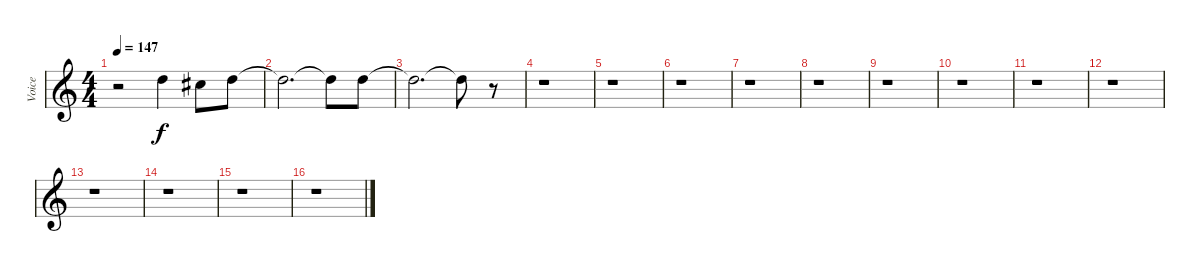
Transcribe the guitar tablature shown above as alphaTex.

\track ("Voice" "Voice") {instrument whistle}
\staff {score}
\tuning (E4 B3 G3 D3 A2 E2) {hide}
\ts (4 4)
\tempo 147
\clef g2
\ks c
r.2{dy f} 10.1.4 9.1.8 10.1.8 |
10.1{t}.2{d} 10.1{t}.8 10.1.8 |
10.1{t}.2{d} 10.1{t}.8 r.8 |
r.1 |
r.1 |
r.1 |
r.1 |
r.1 |
r.1 |
r.1 |
r.1 |
r.1 |
r.1 |
r.1 |
r.1 |
r.1
